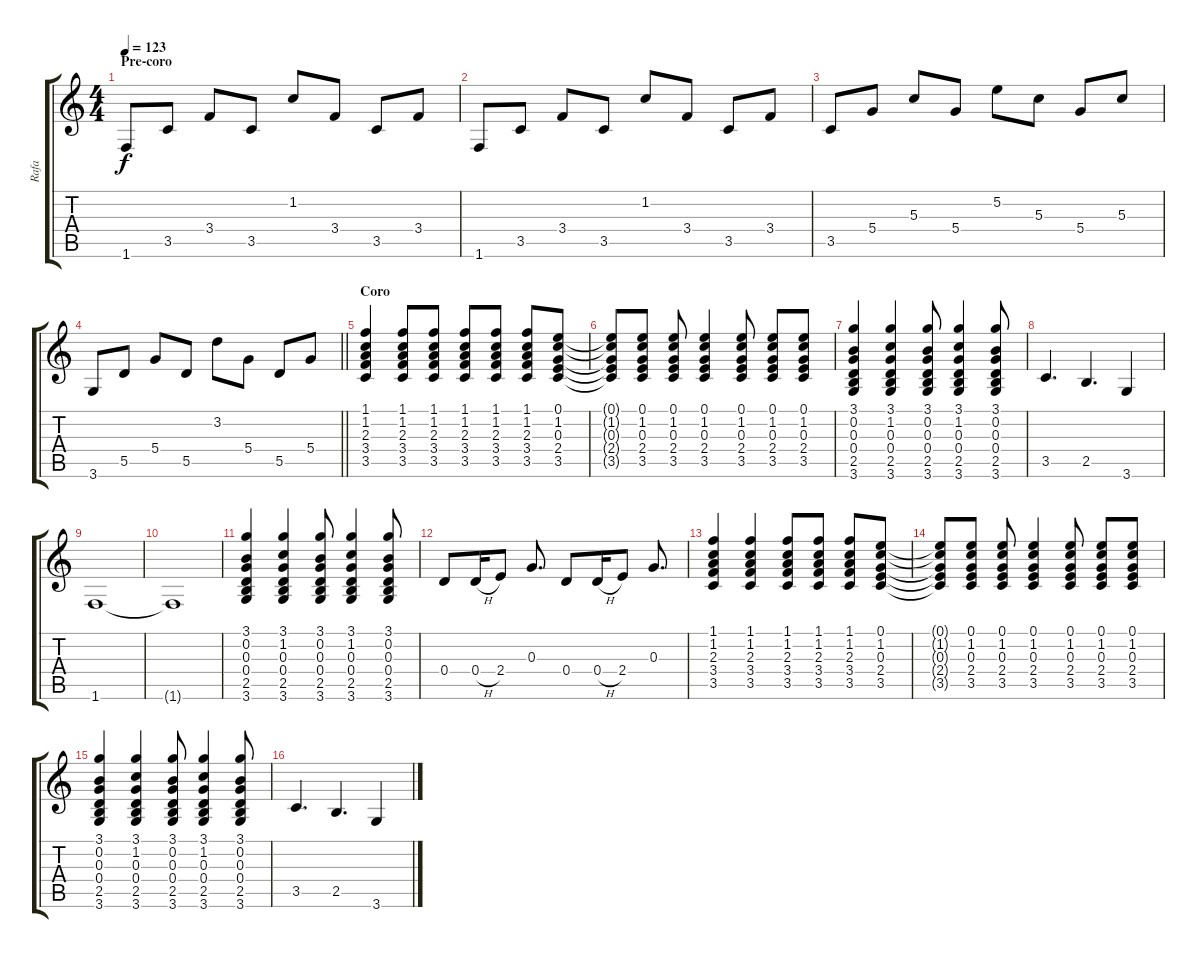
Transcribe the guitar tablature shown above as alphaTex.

\track ("Rafa" "Rafa") {instrument distortionguitar}
\staff {score tabs}
\tuning (E4 B3 G3 D3 A2 E2) {hide}
\ts (4 4)
\section ("" "Pre-coro")
\tempo 123
\clef g2
\ks c
1.6.8{dy f volume 11 instrument distortionguitar} 3.5.8 3.4.8 3.5.8 1.2.8 3.4.8 3.5.8 3.4.8 |
1.6.8 3.5.8 3.4.8 3.5.8 1.2.8 3.4.8 3.5.8 3.4.8 |
3.5.8 5.4.8 5.3.8 5.4.8 5.2.8 5.3.8 5.4.8 5.3.8 |
\barLineRight lightlight
3.6.8 5.5.8 5.4.8 5.5.8 3.2.8 5.4.8 5.5.8 5.4.8 |
\section ("" "Coro")
(1.1 1.2 2.3 3.4 3.5).4{volume 8 instrument electricguitarjazz} (1.1 1.2 2.3 3.4 3.5).8 (1.1 1.2 2.3 3.4 3.5).8 (1.1 1.2 2.3 3.4 3.5).8 (1.1 1.2 2.3 3.4 3.5).8 (1.1 1.2 2.3 3.4 3.5).8 (0.1 1.2 0.3 2.4 3.5).8 |
(0.1{t} 1.2{t} 0.3{t} 2.4{t} 3.5{t}).8 (0.1 1.2 0.3 2.4 3.5).8 (0.1 1.2 0.3 2.4 3.5).8 (0.1 1.2 0.3 2.4 3.5).4 (0.1 1.2 0.3 2.4 3.5).8 (0.1 1.2 0.3 2.4 3.5).8 (0.1 1.2 0.3 2.4 3.5).8 |
(3.1 0.2 0.3 0.4 2.5 3.6).4 (3.1 1.2 0.3 0.4 2.5 3.6).4 (3.1 0.2 0.3 0.4 2.5 3.6).8 (3.1 1.2 0.3 0.4 2.5 3.6).4 (3.1 0.2 0.3 0.4 2.5 3.6).8 |
3.5.4{d volume 11 instrument distortionguitar} 2.5.4{d} 3.6.4 |
1.6.1{volume 1} |
1.6{t}.1 |
(3.1 0.2 0.3 0.4 2.5 3.6).4{volume 8 instrument electricguitarjazz} (3.1 1.2 0.3 0.4 2.5 3.6).4 (3.1 0.2 0.3 0.4 2.5 3.6).8 (3.1 1.2 0.3 0.4 2.5 3.6).4 (3.1 0.2 0.3 0.4 2.5 3.6).8 |
0.4.8{volume 11 instrument distortionguitar} 0.4{h}.16 2.4.8 0.3.8{d} 0.4.8 0.4{h}.16 2.4.8 0.3.8{d} |
(1.1 1.2 2.3 3.4 3.5).4{volume 8 instrument electricguitarjazz} (1.1 1.2 2.3 3.4 3.5).4 (1.1 1.2 2.3 3.4 3.5).8 (1.1 1.2 2.3 3.4 3.5).8 (1.1 1.2 2.3 3.4 3.5).8 (0.1 1.2 0.3 2.4 3.5).8 |
(0.1{t} 1.2{t} 0.3{t} 2.4{t} 3.5{t}).8 (0.1 1.2 0.3 2.4 3.5).8 (0.1 1.2 0.3 2.4 3.5).8 (0.1 1.2 0.3 2.4 3.5).4 (0.1 1.2 0.3 2.4 3.5).8 (0.1 1.2 0.3 2.4 3.5).8 (0.1 1.2 0.3 2.4 3.5).8 |
(3.1 0.2 0.3 0.4 2.5 3.6).4 (3.1 1.2 0.3 0.4 2.5 3.6).4 (3.1 0.2 0.3 0.4 2.5 3.6).8 (3.1 1.2 0.3 0.4 2.5 3.6).4 (3.1 0.2 0.3 0.4 2.5 3.6).8 |
3.5.4{d volume 11 instrument distortionguitar} 2.5.4{d} 3.6.4
